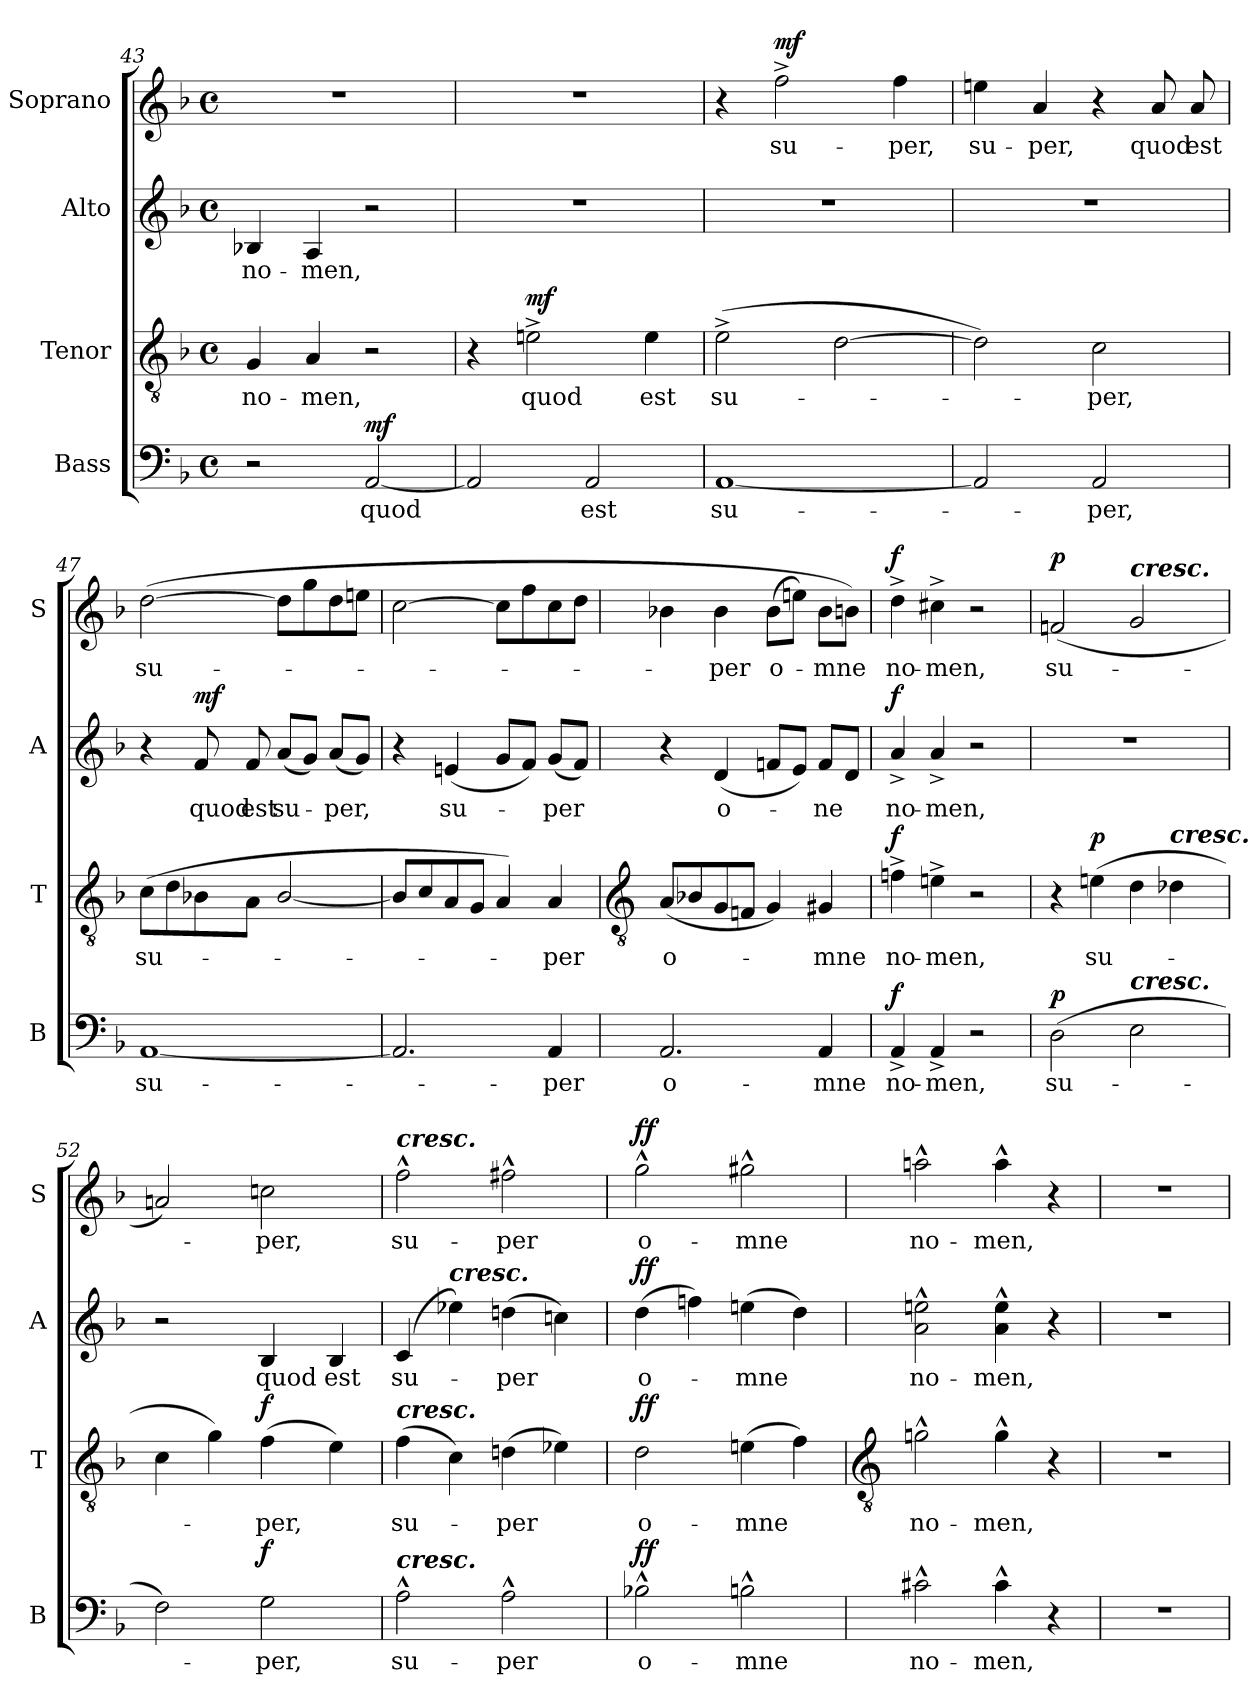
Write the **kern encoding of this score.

**kern	**text	**dynam	**kern	**text	**dynam	**kern	**text	**dynam	**kern	**text	**dynam
*part4	*part4	*part4	*part3	*part3	*part3	*part2	*part2	*part2	*part1	*part1	*part1
*staff4	*staff4	*staff4	*staff3	*staff3	*staff3	*staff2	*staff2	*staff2	*staff1	*staff1	*staff1
*I"Bass	*	*	*I"Tenor	*	*	*I"Alto	*	*	*I"Soprano	*	*
*I'B	*	*	*I'T	*	*	*I'A	*	*	*I'S	*	*
!!LO:LB:g=z
*clefF4	*	*	*clefGv2	*	*	*clefG2	*	*	*clefG2	*	*
*k[b-]	*	*	*k[b-]	*	*	*k[b-]	*	*	*k[b-]	*	*
*F:	*	*	*F:	*	*	*F:	*	*	*F:	*	*
*M4/4	*	*	*M4/4	*	*	*M4/4	*	*	*M4/4	*	*
*met(c)	*	*	*met(c)	*	*	*met(c)	*	*	*met(c)	*	*
=43	=43	=43	=43	=43	=43	=43	=43	=43	=43	=43	=43
!	!	!	!	!LO:LY:b	!	!	!LO:LY:b	!	!	!	!
2r	.	.	4G	no-	.	4B-X	no-	.	1r	.	.
!	!	!	!	!LO:LY:b	!	!	!LO:LY:b	!	!	!	!
.	.	.	4A	-men,	.	4A	-men,	.	.	.	.
!	!LO:LY:b	!LO:DY:b	!	!	!	!	!	!	!	!	!
[2AA	quod	mf	2r	.	.	2r	.	.	.	.	.
=44	=44	=44	=44	=44	=44	=44	=44	=44	=44	=44	=44
2AA]	.	.	4r	.	.	1r	.	.	1r	.	.
!	!	!	!	!LO:LY:b	!LO:DY:b	!	!	!	!	!	!
.	.	.	2en^	quod	mf	.	.	.	.	.	.
!	!LO:LY:b	!	!	!	!	!	!	!	!	!	!
2AA	est	.	.	.	.	.	.	.	.	.	.
!	!	!	!	!LO:LY:b	!	!	!	!	!	!	!
.	.	.	4e	est	.	.	.	.	.	.	.
=45	=45	=45	=45	=45	=45	=45	=45	=45	=45	=45	=45
!	!LO:LY:b	!	!	!LO:LY:b	!	!	!	!	!	!	!
[1AA	su-	.	(>2e^	su-	.	1r	.	.	4r	.	.
!	!	!	!	!	!	!	!	!	!	!LO:LY:b	!LO:DY:b
.	.	.	.	.	.	.	.	.	2ff^	su-	mf
.	.	.	[2d	.	.	.	.	.	.	.	.
!	!	!	!	!	!	!	!	!	!	!LO:LY:b	!
.	.	.	.	.	.	.	.	.	4ff	-per,	.
=46	=46	=46	=46	=46	=46	=46	=46	=46	=46	=46	=46
!	!	!	!	!	!	!	!	!	!	!LO:LY:b	!
2AA]	.	.	2d])	.	.	1r	.	.	4een	su-	.
!	!	!	!	!	!	!	!	!	!	!LO:LY:b	!
.	.	.	.	.	.	.	.	.	4a	-per,	.
!	!LO:LY:b	!	!	!LO:LY:b	!	!	!	!	!	!	!
2AA	per,	.	2c	per,	.	.	.	.	4r	.	.
!	!	!	!	!	!	!	!	!	!	!LO:LY:b	!
.	.	.	.	.	.	.	.	.	8a	quod	.
!	!	!	!	!	!	!	!	!	!	!LO:LY:b	!
.	.	.	.	.	.	.	.	.	8a	est	.
=47	=47	=47	=47	=47	=47	=47	=47	=47	=47	=47	=47
!	!LO:LY:b	!	!	!LO:LY:b	!	!	!	!	!	!LO:LY:b	!
[1AA	su-	.	(<8cL	su-	.	4r	.	.	(>[2dd	su-	.
.	.	.	8d	.	.	.	.	.	.	.	.
!	!	!	!	!	!	!	!LO:LY:b	!LO:DY:b	!	!	!
.	.	.	8B-X	.	.	8f	quod	mf	.	.	.
!	!	!	!	!	!	!	!LO:LY:b	!	!	!	!
.	.	.	8AJ	.	.	8f	est	.	.	.	.
!	!	!	!	!	!	!	!LO:LY:b	!	!	!	!
.	.	.	[2B-/	.	.	(<8aL	su-	.	8ddL]	.	.
.	.	.	.	.	.	8gJ)	.	.	8gg	.	.
!	!	!	!	!	!	!	!LO:LY:b	!	!	!	!
.	.	.	.	.	.	(<8aL	per,	.	8dd	.	.
.	.	.	.	.	.	8gJ)	.	.	8eenJ	.	.
=48	=48	=48	=48	=48	=48	=48	=48	=48	=48	=48	=48
2.AA]	.	.	8B-L]	.	.	4r	.	.	[2cc	.	.
.	.	.	8c	.	.	.	.	.	.	.	.
!	!	!	!	!	!	!	!LO:LY:b	!	!	!	!
.	.	.	8A	.	.	(<4en	su-	.	.	.	.
.	.	.	8GJ	.	.	.	.	.	.	.	.
.	.	.	4A)	.	.	8gL	.	.	8ccL]	.	.
.	.	.	.	.	.	8fJ)	.	.	8ff	.	.
!	!LO:LY:b	!	!	!LO:LY:b	!	!	!LO:LY:b	!	!	!	!
4AA	per	.	4A	per	.	(<8gL	per	.	8cc	.	.
.	.	.	.	.	.	8fJ)	.	.	8ddJ	.	.
!!LO:LB:g=z
=49	=49	=49	=49	=49	=49	=49	=49	=49	=49	=49	=49
*	*	*	*clefGv2	*	*	*	*	*	*	*	*
!	!LO:LY:b	!	!	!LO:LY:b	!	!	!	!	!	!	!
2.AA	o-	.	(<8AL	o-	.	4r	.	.	4b-X	.	.
.	.	.	8B-X	.	.	.	.	.	.	.	.
!	!	!	!	!	!	!	!LO:LY:b	!	!	!LO:LY:b	!
.	.	.	8G	.	.	(<4d	o-	.	4b-	per	.
.	.	.	8FnJ	.	.	.	.	.	.	.	.
!	!	!	!	!	!	!	!	!	!	!LO:LY:b	!
.	.	.	4G)	.	.	8fnL	.	.	(>8b-L	o-	.
.	.	.	.	.	.	8eJ)	.	.	8eenJ)	.	.
!	!LO:LY:b	!	!	!LO:LY:b	!	!	!LO:LY:b	!	!	!LO:LY:b	!
4AA	-mne	.	4G#X	mne	.	8fL	ne	.	8b-L	mne	.
.	.	.	.	.	.	8dJ	.	.	8bnJ)	.	.
=50	=50	=50	=50	=50	=50	=50	=50	=50	=50	=50	=50
!	!LO:LY:b	!LO:DY:b	!	!LO:LY:b	!LO:DY:b	!	!LO:LY:b	!LO:DY:b	!	!LO:LY:b	!LO:DY:b
4AA^	no-	f	4fn^	no-	f	4a^	no-	f	4dd^	no-	f
!	!LO:LY:b	!	!	!LO:LY:b	!	!	!LO:LY:b	!	!	!LO:LY:b	!
4AA^	-men,	.	4en^	-men,	.	4a^	-men,	.	4cc#X^	-men,	.
2r	.	.	2r	.	.	2r	.	.	2r	.	.
=51	=51	=51	=51	=51	=51	=51	=51	=51	=51	=51	=51
!	!LO:LY:b	!LO:DY:b	!	!	!	!	!	!	!	!LO:LY:b	!LO:DY:b
(>2D	su-	p	4r	.	.	1r	.	.	(<2fn	su-	p
!	!	!	!	!LO:LY:b	!LO:DY:b	!	!	!	!	!	!
.	.	.	(>4en	su-	p	.	.	.	.	.	.
!	!	!	!	!	!	!	!	!	!LO:TX:a:Bi:t=cresc.	!	!
!LO:TX:a:Bi:t=cresc.	!	!	!	!	!	!	!	!	!	!	!
2E	.	.	4d	.	.	.	.	.	2g	.	.
!	!	!	!LO:TX:a:Bi:t=cresc.	!	!	!	!	!	!	!	!
.	.	.	4d-X	.	.	.	.	.	.	.	.
=52	=52	=52	=52	=52	=52	=52	=52	=52	=52	=52	=52
2F)	.	.	4c	.	.	2r	.	.	2an)	.	.
.	.	.	4g)	.	.	.	.	.	.	.	.
!	!LO:LY:b	!LO:DY:b	!	!LO:LY:b	!LO:DY:b	!	!LO:LY:b	!	!	!LO:LY:b	!
2G	per,	f	(>4f	per,	f	4B-	quod	.	2ccn	per,	.
!	!	!	!	!	!	!	!LO:LY:b	!	!	!	!
.	.	.	4e)	.	.	4B-	est	.	.	.	.
=53	=53	=53	=53	=53	=53	=53	=53	=53	=53	=53	=53
!	!	!	!	!	!	!	!	!	!LO:TX:a:Bi:t=cresc.	!	!
!	!	!	!LO:TX:a:Bi:t=cresc.	!	!	!	!	!	!	!	!
!LO:TX:a:Bi:t=cresc.	!	!	!	!	!	!	!	!	!	!	!
!	!LO:LY:b	!	!	!LO:LY:b	!	!	!LO:LY:b	!	!	!LO:LY:b	!
2A^^	su-	.	(>4f	su-	.	(4c	su-	.	2ff^^	su-	.
!	!	!	!	!	!	!LO:TX:a:Bi:t=cresc.	!	!	!	!	!
.	.	.	4c)	.	.	4ee-X)	.	.	.	.	.
!	!LO:LY:b	!	!	!LO:LY:b	!	!	!LO:LY:b	!	!	!LO:LY:b	!
2A^^	-per	.	(>4dn	per	.	(>4ddn	per	.	2ff#X^^	-per	.
.	.	.	4e-X)	.	.	4ccn)	.	.	.	.	.
=54	=54	=54	=54	=54	=54	=54	=54	=54	=54	=54	=54
!	!LO:LY:b	!LO:DY:b	!	!LO:LY:b	!LO:DY:b	!	!LO:LY:b	!LO:DY:b	!	!LO:LY:b	!LO:DY:b
2B-X^^	o-	ff	2d	o-	ff	(>4dd	o-	ff	2gg^^	o-	ff
.	.	.	.	.	.	4ffn)	.	.	.	.	.
!	!LO:LY:b	!	!	!LO:LY:b	!	!	!LO:LY:b	!	!	!LO:LY:b	!
2Bn^^	-mne	.	(>4en	-mne	.	(>4een	mne	.	2gg#X^^	-mne	.
.	.	.	4f)	.	.	4dd)	.	.	.	.	.
!!LO:LB:g=z
=55	=55	=55	=55	=55	=55	=55	=55	=55	=55	=55	=55
*	*	*	*clefGv2	*	*	*	*	*	*	*	*
!	!LO:LY:b	!	!	!LO:LY:b	!	!	!LO:LY:b	!	!	!LO:LY:b	!
2c#X^^	no-	.	2gn^^	no-	.	2a^^ 2een^^	no-	.	2aan^^	no-	.
!	!LO:LY:b	!	!	!LO:LY:b	!	!	!LO:LY:b	!	!	!LO:LY:b	!
4c#^^	-men,	.	4g^^	-men,	.	4a^^ 4ee^^	-men,	.	4aa^^	-men,	.
4r	.	.	4r	.	.	4r	.	.	4r	.	.
=56	=56	=56	=56	=56	=56	=56	=56	=56	=56	=56	=56
1r	.	.	1r	.	.	1r	.	.	1r	.	.
=	=	=	=	=	=	=	=	=	=	=	=
*-	*-	*-	*-	*-	*-	*-	*-	*-	*-	*-	*-
